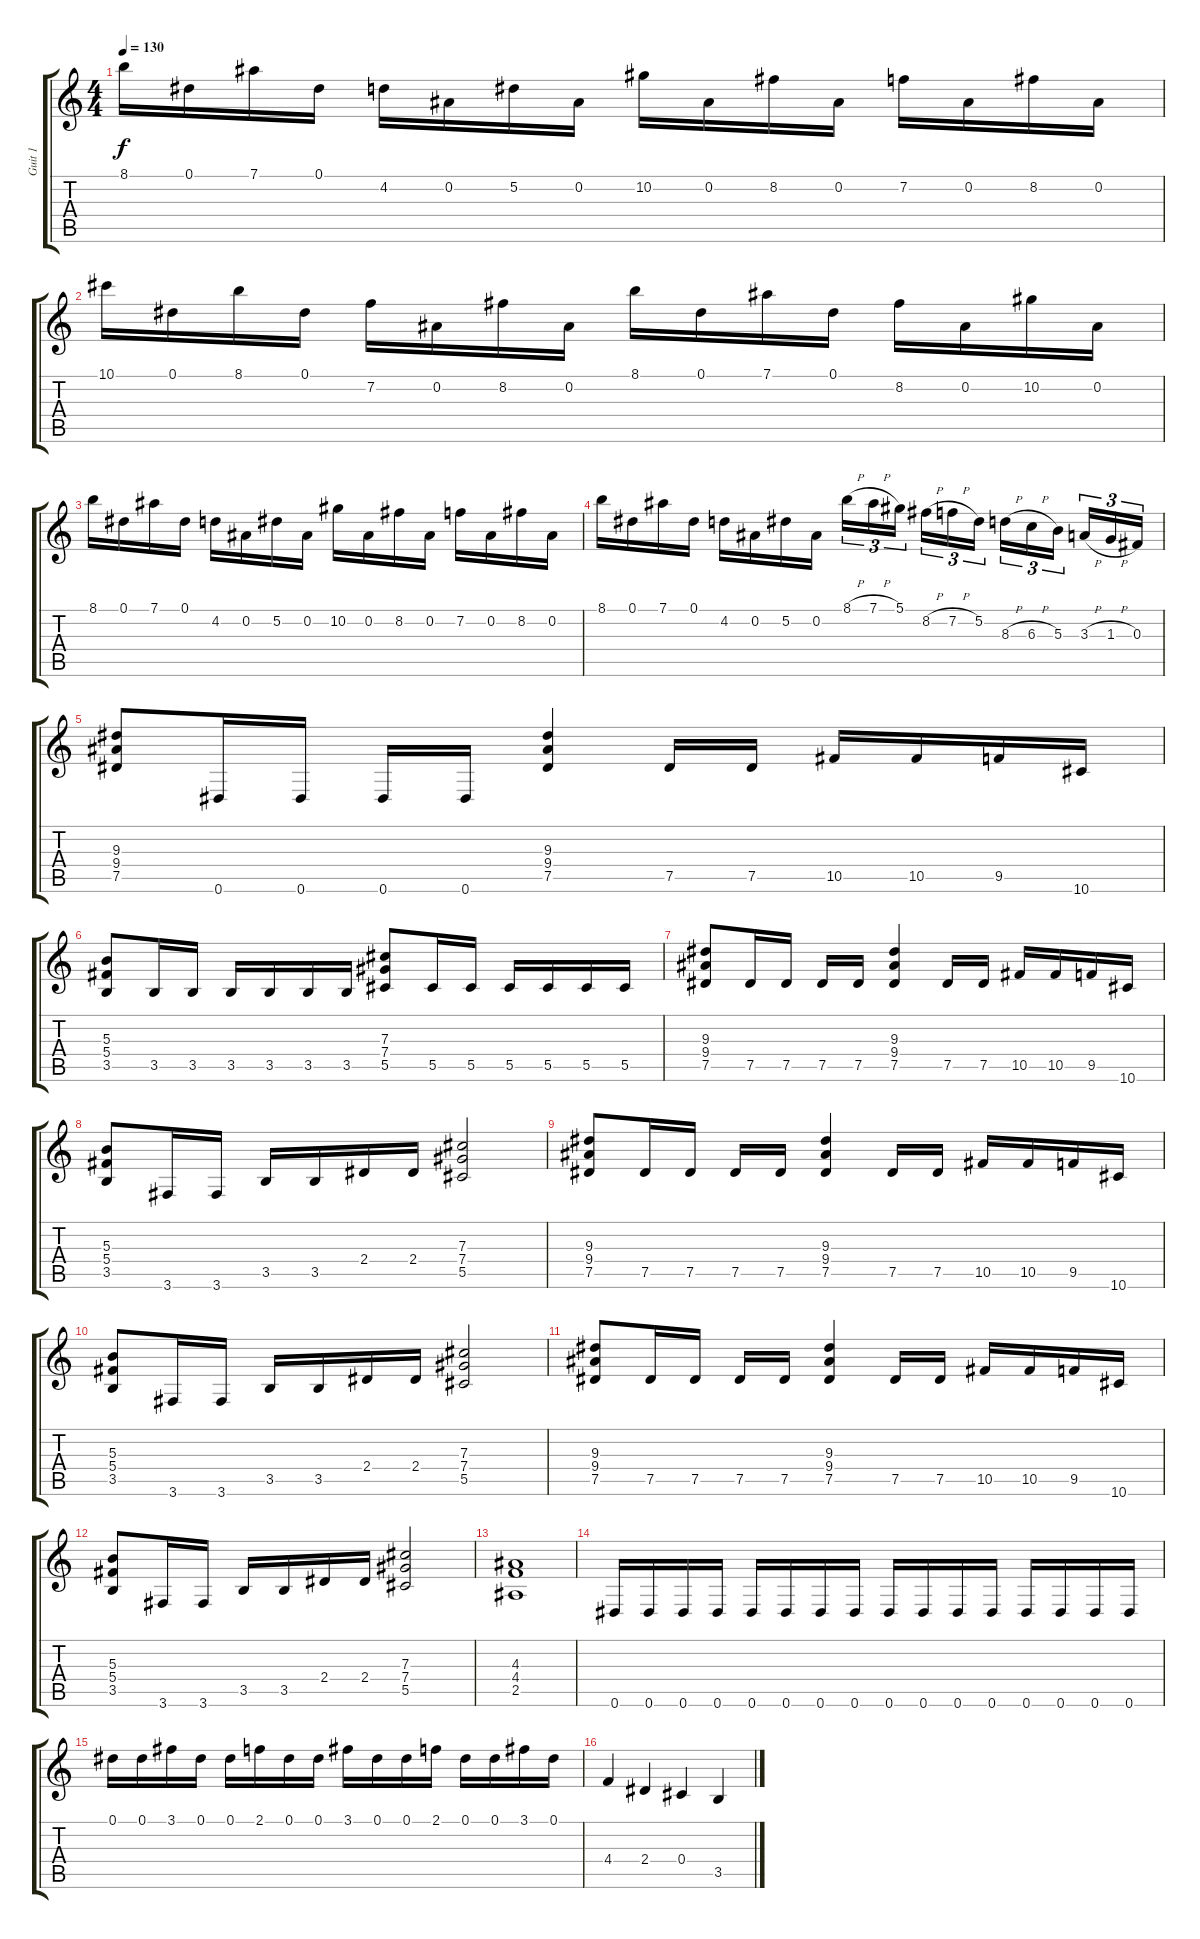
\track ("Guit 1" "Guit 1") {instrument distortionguitar}
\staff {score tabs}
\tuning (Eb4 Bb3 Gb3 Db3 Ab2 Eb2) {hide}
\ts (4 4)
\tempo 130
\clef g2
\ks c
8.1.16{dy f} 0.1.16 7.1.16 0.1.16 4.2.16 0.2.16 5.2.16 0.2.16 10.2.16 0.2.16 8.2.16 0.2.16 7.2.16 0.2.16 8.2.16 0.2.16 |
10.1.16 0.1.16 8.1.16 0.1.16 7.2.16 0.2.16 8.2.16 0.2.16 8.1.16 0.1.16 7.1.16 0.1.16 8.2.16 0.2.16 10.2.16 0.2.16 |
8.1.16 0.1.16 7.1.16 0.1.16 4.2.16 0.2.16 5.2.16 0.2.16 10.2.16 0.2.16 8.2.16 0.2.16 7.2.16 0.2.16 8.2.16 0.2.16 |
8.1.16 0.1.16 7.1.16 0.1.16 4.2.16 0.2.16 5.2.16 0.2.16 8.1{h}.16{tu (3 2)} 7.1{h}.16{tu (3 2)} 5.1.16{tu (3 2)} 8.2{h}.16{tu (3 2)} 7.2{h}.16{tu (3 2)} 5.2.16{tu (3 2)} 8.3{h}.16{tu (3 2)} 6.3{h}.16{tu (3 2)} 5.3.16{tu (3 2)} 3.3{h}.16{tu (3 2)} 1.3{h}.16{tu (3 2)} 0.3.16{tu (3 2)} |
(9.3 9.4 7.5).8 0.6.16 0.6.16 0.6.16 0.6.16 (9.3 9.4 7.5).4 7.5.16 7.5.16 10.5.16 10.5.16 9.5.16 10.6.16 |
(5.3 5.4 3.5).8 3.5.16 3.5.16 3.5.16 3.5.16 3.5.16 3.5.16 (7.3 7.4 5.5).8 5.5.16 5.5.16 5.5.16 5.5.16 5.5.16 5.5.16 |
(9.3 9.4 7.5).8 7.5.16 7.5.16 7.5.16 7.5.16 (9.3 9.4 7.5).4 7.5.16 7.5.16 10.5.16 10.5.16 9.5.16 10.6.16 |
(5.3 5.4 3.5).8 3.6.16 3.6.16 3.5.16 3.5.16 2.4.16 2.4.16 (7.3 7.4 5.5).2 |
(9.3 9.4 7.5).8 7.5.16 7.5.16 7.5.16 7.5.16 (9.3 9.4 7.5).4 7.5.16 7.5.16 10.5.16 10.5.16 9.5.16 10.6.16 |
(5.3 5.4 3.5).8 3.6.16 3.6.16 3.5.16 3.5.16 2.4.16 2.4.16 (7.3 7.4 5.5).2 |
(9.3 9.4 7.5).8 7.5.16 7.5.16 7.5.16 7.5.16 (9.3 9.4 7.5).4 7.5.16 7.5.16 10.5.16 10.5.16 9.5.16 10.6.16 |
(5.3 5.4 3.5).8 3.6.16 3.6.16 3.5.16 3.5.16 2.4.16 2.4.16 (7.3 7.4 5.5).2 |
(4.3 4.4 2.5).1 |
0.6.16 0.6.16 0.6.16 0.6.16 0.6.16 0.6.16 0.6.16 0.6.16 0.6.16 0.6.16 0.6.16 0.6.16 0.6.16 0.6.16 0.6.16 0.6.16 |
0.1.16 0.1.16 3.1.16 0.1.16 0.1.16 2.1.16 0.1.16 0.1.16 3.1.16 0.1.16 0.1.16 2.1.16 0.1.16 0.1.16 3.1.16 0.1.16 |
4.4.4 2.4.4 0.4.4 3.5.4
